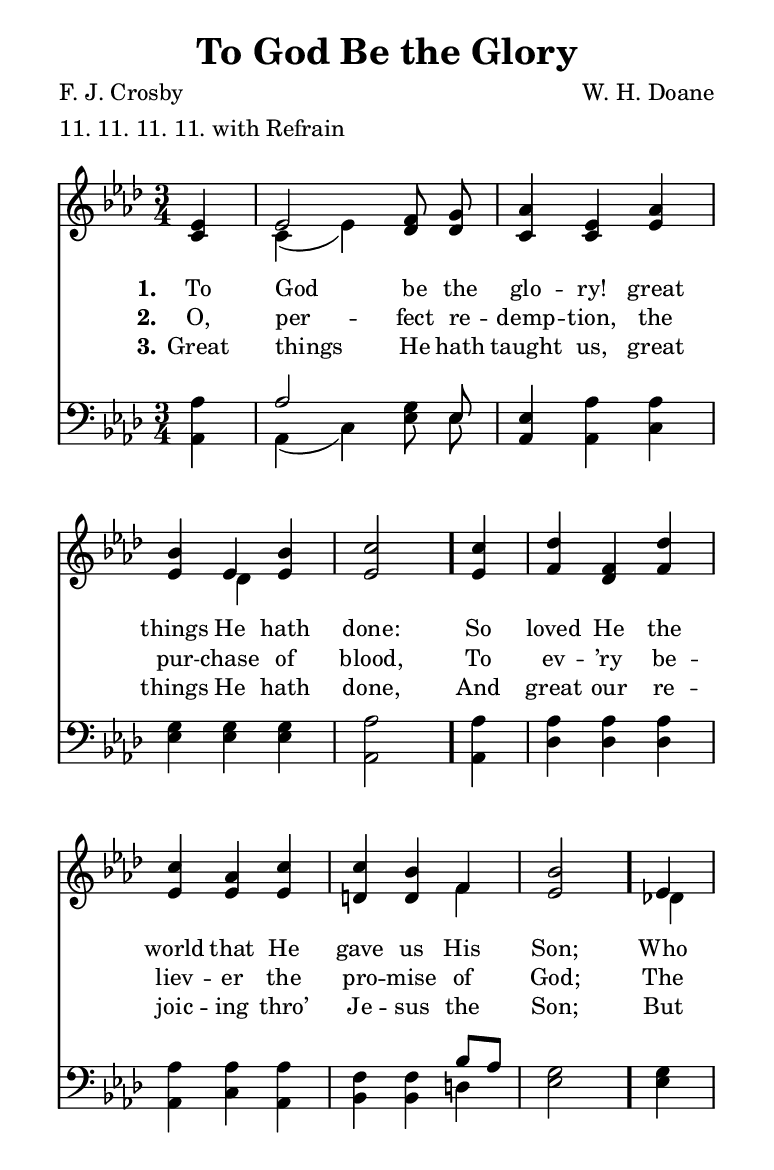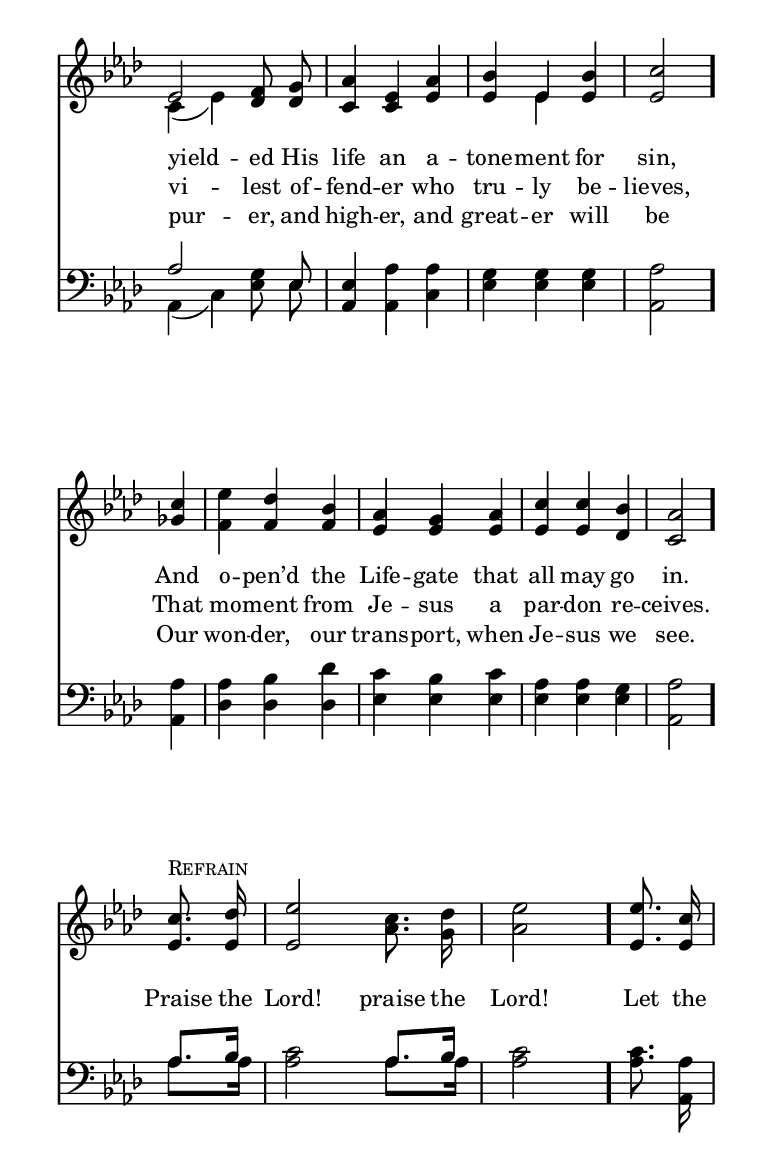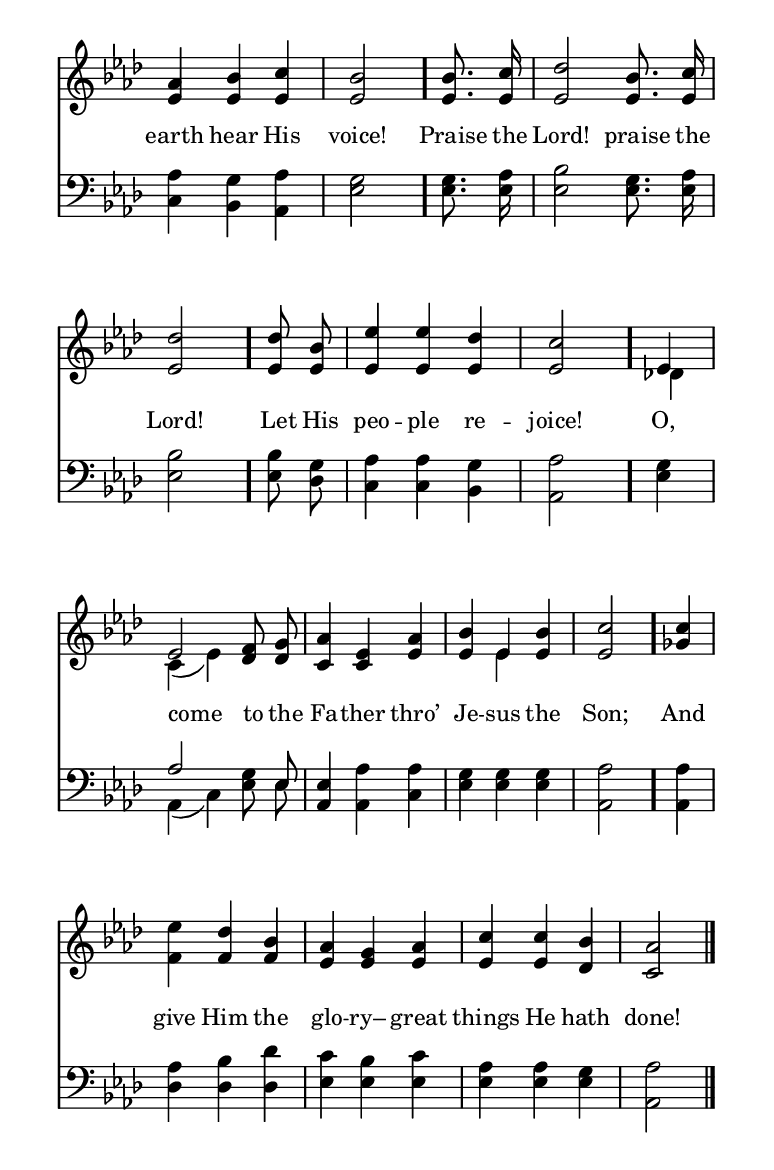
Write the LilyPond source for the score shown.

\include "common/global.ily"
\paper {
  \include "common/paper.ily"
  ragged-last-bottom = ##t
  system-count = #(cond (is-eogsized 6) (#t #f))
  systems-per-page = #(cond (is-eogsized 4) (#t #f))
}

\header{
  hymnnumber = "130"
  title = "To God Be the Glory"
  tunename = ""
  meter = "11. 11. 11. 11. with Refrain"
  poet = "F. J. Crosby"
  composer = "W. H. Doane"
  %copyright = ""
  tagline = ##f
}

% for fermata in MIDI
ta = { \tempo 4=100 }
tb = { \tempo 4=50 }

patternAA = { c4 | c2      c8 c8 | c4 c4 c4 | c4 c4 c4 | c2 }
patternAB = { c4 | c4( c4) c8 c8 | c4 c4 c4 | c4 c4 c4 | c2 }

patternBA = { c4 | c4 c4 c4 | c4 c4 c4 | c4 c4 c4      | c2 }
patternBB = { c4 | c4 c4 c4 | c4 c4 c4 | c4 c4 c8[ c8] | c2 }

patternCA = { c8. c16 | c2 c8. c16 | c2 }
patternCB = { c8. c16 | c4 c4 c4 | c2 }
patternCC = { c8  c8  | c4 c4 c4 | c2 }

global = {
  \include "common/overrides.ily"
  \override Staff.TimeSignature.style = #'numbered
  \time 3/4
  \override Score.MetronomeMark.transparent = ##t % hide all fermata changes too
  \ta
  \key aes \major
  \partial 4
  \autoBeamOff
}

notesSoprano = {
\global
\relative c' {

  \changePitch \patternAA { ees | ees f g | aes ees aes | bes ees, bes' | c }
  \changePitch \patternBA { c des f, des' | c aes c | c bes f | bes }
  \changePitch \patternAA { ees, | ees f g | aes ees aes | bes ees, bes' | c }
  \changePitch \patternBA { c | ees des bes | aes g aes | c c bes | aes }

  << s^\markup { \small \caps "Refrain" }
  \changePitch \patternCA { c des | ees c des | ees } >>
  \changePitch \patternCB { ees c | aes bes c | bes }
  \changePitch \patternCA { bes c | des bes c | des }
  \changePitch \patternCC { des bes | ees ees des | c }
  \changePitch \patternAA { ees, | ees f g | aes ees aes | bes ees, bes' | c }
  \changePitch \patternBA { c | ees des bes | aes g aes | c c bes | aes }

  \bar "|."

}
}

notesAlto = {
\global
\relative e' {

  \changePitch \patternAB { c | c ees des des | c c ees | ees des ees | ees }
  \changePitch \patternBA { ees | f des f | ees ees ees | d d f | ees }
  \changePitch \patternAB { des! | c ees des des | c c ees | ees ees ees | ees }
  \changePitch \patternBA { ges | f f f | ees ees ees | ees ees des | c }

  \changePitch \patternCA { ees ees | ees aes g | aes }
  \changePitch \patternCB { ees ees | ees ees ees | ees }
  \changePitch \patternCA { ees ees | ees ees ees | ees }
  \changePitch \patternCC { ees ees | ees ees ees | ees }
  \changePitch \patternAB { des! | c ees des des | c c ees | ees ees ees | ees }
  \changePitch \patternBA { ges | f f f | ees ees ees | ees ees des | c }

}
}

notesTenor = {
\global
\relative a {

  \changePitch \patternAA { aes | aes g ees | ees aes aes | g g g | aes }
  \changePitch \patternBB { aes | aes aes aes | aes aes aes | f f bes aes | g }
  \changePitch \patternAA { g | aes g ees | ees aes aes | g g g | aes }
  \changePitch \patternBA { aes | aes bes des | c bes c | aes aes g | aes }

  \changePitch \patternCA { aes bes | c aes bes | c }
  \changePitch \patternCB { c aes | aes g aes | g }
  \changePitch \patternCA { g aes | bes g aes | bes }
  \changePitch \patternCC { bes g | aes aes g | aes }
  \changePitch \patternAA { g | aes g ees | ees aes aes | g g g | aes }
  \changePitch \patternBA { aes | aes bes des | c bes c | aes aes g | aes }

}
}

notesBass = {
\global
\relative f, {

  \changePitch \patternAB { aes | aes c | ees ees | aes, aes c | ees ees ees | aes, }
  \changePitch \patternBA { aes | des des des | aes c aes | bes bes d | ees }
  \changePitch \patternAB { ees | aes, c ees ees | aes, aes c | ees ees ees | aes, }
  \changePitch \patternBA { aes | des des des | ees ees ees | ees ees ees | aes, }

  \changePitch \patternCA { aes' aes | aes aes aes | aes }
  \changePitch \patternCB { aes aes, | c bes aes | ees' }
  \changePitch \patternCA { ees ees | ees ees ees | ees }
  \changePitch \patternCC { ees des | c c bes | aes }
  \changePitch \patternAB { ees' | aes, c ees ees | aes, aes c | ees ees ees | aes, }
  \changePitch \patternBA { aes | des des des | ees ees ees | ees ees ees | aes, }

}
}

Refrain = \lyricmode {

Praise the Lord! praise the Lord! \bar "."
Let the earth hear His voice! \bar "."
Praise the Lord! praise the Lord! \bar "."
Let His peo -- ple re -- joice! \bar "."
O, come to the Fa -- ther thro’ Je -- sus the Son; \bar "."
And give Him the glo -- ry– great things He hath done! \bar "."

}

wordsA = \lyricmode {
\set stanza = "1."

To God be the glo -- ry! great things He hath done: \bar "."
So loved He the world that He gave us His Son; \bar "."
Who yield -- ed His life an a -- tone -- ment for sin, \bar "."
And o -- pen’d the Life -- gate that all may go in. \bar "."

}

wordsB = \lyricmode {
\set stanza = "2."

O, per -- fect re -- demp -- tion, the pur -- chase of blood,
To ev -- ’ry be -- liev -- er the pro -- mise of God;
The vi -- lest of -- fend -- er who tru -- ly be -- lieves,
That mo -- ment from Je -- sus a par -- don re -- ceives.

{ \break }
\Refrain

}

wordsC = \lyricmode {
\set stanza = "3."

Great things He hath taught us, great things He hath done,
And great our re -- joic -- ing thro’ Je -- sus the Son;
But pur -- er, and high -- er, and great -- er will be
Our won -- der, our trans -- port, when Je -- sus we see.

}

\score {
  \context ChoirStaff <<
    \context Staff = upper <<
      \set Staff.autoBeaming = ##f
      \set ChoirStaff.systemStartDelimiter = #'SystemStartBar
      \set ChoirStaff.printPartCombineTexts = ##f
      \partcombine #'(2 . 9) \notesSoprano \notesAlto
      \context NullVoice = sopranos { \voiceOne << \notesSoprano >> }
      \context NullVoice = altos { \voiceTwo << \notesAlto >> }
      \context Lyrics = one   \lyricsto altos \wordsA
      \context Lyrics = two   \lyricsto altos \wordsB
      \context Lyrics = three \lyricsto altos \wordsC
    >>
    \context Staff = men <<
      \clef bass
      \set ChoirStaff.printPartCombineTexts = ##f
      \partcombine #'(2 . 9) \notesTenor \notesBass
      \context NullVoice = tenors { \voiceOne << \notesTenor >> }
      \context NullVoice = basses { \voiceTwo << \notesBass >> }
    >>
  >>
  \layout {
    \include "common/layout.ily"
  }
  \midi{
    \include "common/midi.ily"
  }
}

\version "2.19.49"  % necessary for upgrading to future LilyPond versions.

% vi:set et ts=2 sw=2 ai nocindent syntax=lilypond:
